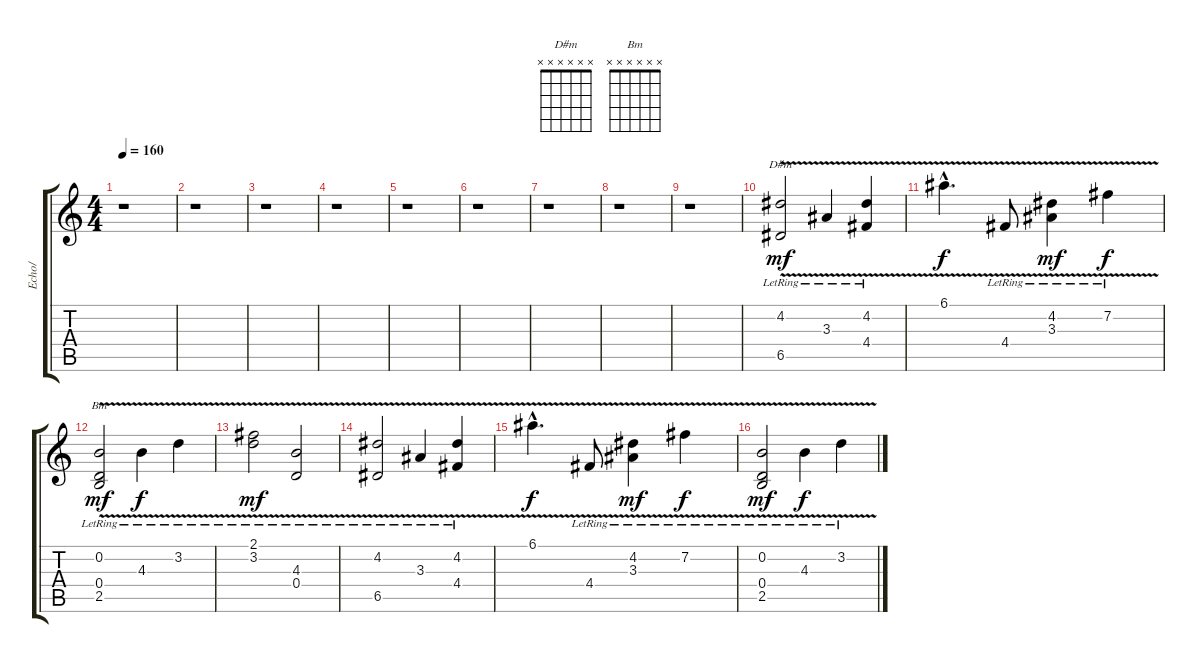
\track ("     Echo/Flanger" "     Echo/") {instrument electricguitarjazz}
\staff {score tabs}
\tuning (E4 B3 G3 D3 A2 E2) {hide}
\chord ("D#m" x x x x x x)
\chord ("Bm" x x x x x x)
\ts (4 4)
\tempo 160
\clef g2
\ks c
r.1{dy f} |
r.1 |
r.1 |
r.1 |
r.1 |
r.1 |
r.1 |
r.1 |
r.1 |
(4.2{v lr} 6.5{v lr}).2{ch "D#m" dy mf volume 7 instrument overdrivenguitar} 3.3{v lr}.4 (4.2{v lr} 4.4{v lr}).4 |
6.1{v hac}.4{d dy f} 4.4{v lr}.8 (4.2{v lr} 3.3{v lr}).4{dy mf} 7.2{v lr}.4{dy f} |
(0.2{v lr} 0.4{v lr} 2.5{v lr}).2{ch "Bm" dy mf} 4.3{v lr}.4{dy f} 3.2{v lr}.4 |
(2.1{v lr} 3.2{v lr}).2{dy mf} (4.3{v} 0.4{v lr}).2 |
(4.2{v lr} 6.5{v lr}).2 3.3{v lr}.4 (4.2{v lr} 4.4{v lr}).4 |
6.1{v hac}.4{d dy f} 4.4{v lr}.8 (4.2{v lr} 3.3{v lr}).4{dy mf} 7.2{v lr}.4{dy f} |
(0.2{v lr} 0.4{v lr} 2.5{v lr}).2{dy mf} 4.3{v lr}.4{dy f} 3.2{v lr}.4
